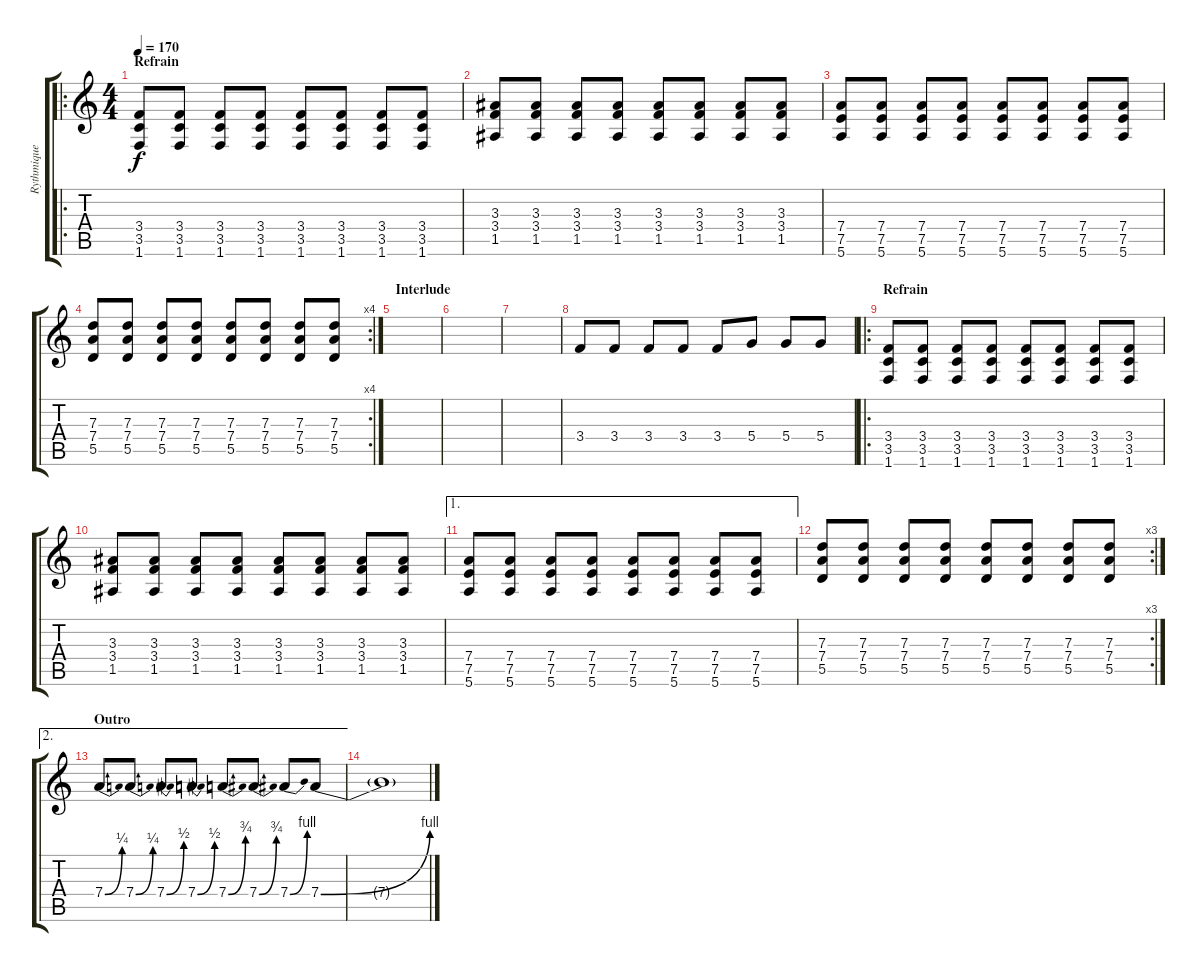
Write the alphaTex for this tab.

\track ("Rythmique Guitar" "Rythmique ") {instrument overdrivenguitar}
\staff {score tabs}
\tuning (E4 B3 G3 D3 A2 E2) {hide}
\ro
\ts (4 4)
\section ("" "Refrain")
\tempo 170
\clef g2
\ks c
(3.4 3.5 1.6).8{dy f} (3.4 3.5 1.6).8 (3.4 3.5 1.6).8 (3.4 3.5 1.6).8 (3.4 3.5 1.6).8 (3.4 3.5 1.6).8 (3.4 3.5 1.6).8 (3.4 3.5 1.6).8 |
(3.3 3.4 1.5).8 (3.3 3.4 1.5).8 (3.3 3.4 1.5).8 (3.3 3.4 1.5).8 (3.3 3.4 1.5).8 (3.3 3.4 1.5).8 (3.3 3.4 1.5).8 (3.3 3.4 1.5).8 |
(7.4 7.5 5.6).8 (7.4 7.5 5.6).8 (7.4 7.5 5.6).8 (7.4 7.5 5.6).8 (7.4 7.5 5.6).8 (7.4 7.5 5.6).8 (7.4 7.5 5.6).8 (7.4 7.5 5.6).8 |
\rc 4
(7.3 7.4 5.5).8 (7.3 7.4 5.5).8 (7.3 7.4 5.5).8 (7.3 7.4 5.5).8 (7.3 7.4 5.5).8 (7.3 7.4 5.5).8 (7.3 7.4 5.5).8 (7.3 7.4 5.5).8 |
\section ("" "Interlude")
|
|
|
3.4.8 3.4.8 3.4.8 3.4.8 3.4.8 5.4.8 5.4.8 5.4.8 |
\ro
\section ("" "Refrain")
(3.4 3.5 1.6).8 (3.4 3.5 1.6).8 (3.4 3.5 1.6).8 (3.4 3.5 1.6).8 (3.4 3.5 1.6).8 (3.4 3.5 1.6).8 (3.4 3.5 1.6).8 (3.4 3.5 1.6).8 |
(3.3 3.4 1.5).8 (3.3 3.4 1.5).8 (3.3 3.4 1.5).8 (3.3 3.4 1.5).8 (3.3 3.4 1.5).8 (3.3 3.4 1.5).8 (3.3 3.4 1.5).8 (3.3 3.4 1.5).8 |
\ae 1
(7.4 7.5 5.6).8 (7.4 7.5 5.6).8 (7.4 7.5 5.6).8 (7.4 7.5 5.6).8 (7.4 7.5 5.6).8 (7.4 7.5 5.6).8 (7.4 7.5 5.6).8 (7.4 7.5 5.6).8 |
\rc 3
(7.3 7.4 5.5).8 (7.3 7.4 5.5).8 (7.3 7.4 5.5).8 (7.3 7.4 5.5).8 (7.3 7.4 5.5).8 (7.3 7.4 5.5).8 (7.3 7.4 5.5).8 (7.3 7.4 5.5).8 |
\ae 2
\section ("" "Outro")
7.4{be (bend 0 0 60 1)}.8 7.4{be (bend 0 0 60 1)}.8 7.4{be (bend 0 0 60 2)}.8 7.4{be (bend 0 0 60 2)}.8 7.4{be (bend 0 0 60 3)}.8 7.4{be (bend 0 0 60 3)}.8 7.4{be (bend 0 0 60 4)}.8 7.4{be (bend 0 0 60 4)}.8 |
7.4{t}.1
